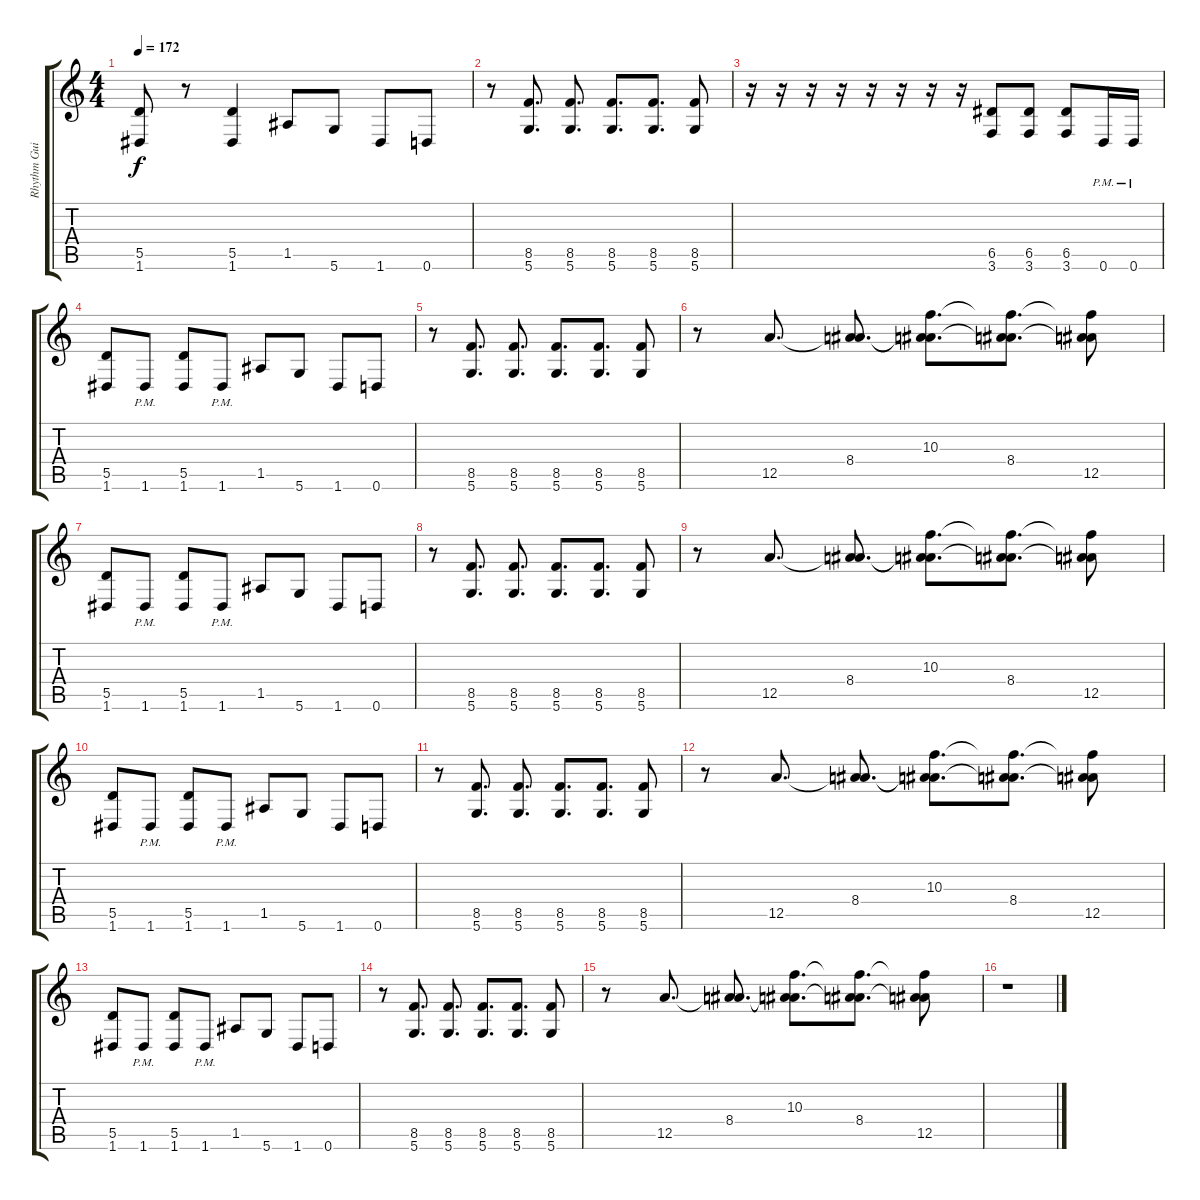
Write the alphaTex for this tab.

\track ("Rhythm Guitar 1" "Rhythm Gui") {instrument distortionguitar}
\staff {score tabs}
\tuning (E4 B3 G3 D3 A2 D2) {hide}
\ts (4 4)
\tempo 172
\clef g2
\ks c
(5.5 1.6).8{dy f} r.8 (5.5 1.6).4 1.5.8 5.6.8 1.6.8 0.6.8 |
r.8 (8.5 5.6).8{d} (8.5 5.6).8{d} (8.5 5.6).8{d} (8.5 5.6).8{d} (8.5 5.6).8 |
r.16 r.16 r.16 r.16 r.16 r.16 r.16 r.16 (6.5 3.6).8 (6.5 3.6).8 (6.5 3.6).8 0.6{pm}.16 0.6{pm}.16 |
(5.5 1.6).8 1.6{pm}.8 (5.5 1.6).8 1.6{pm}.8 1.5.8 5.6.8 1.6.8 0.6.8 |
r.8 (8.5 5.6).8{d} (8.5 5.6).8{d} (8.5 5.6).8{d} (8.5 5.6).8{d} (8.5 5.6).8 |
r.8 12.5.8{d} (8.4 12.5{t}).8{d} (10.3 8.4{t} 12.5{t}).8{d} (10.3{t} 8.4 12.5{t}).8{d} (10.3{t} 8.4{t} 12.5).8 |
(5.5 1.6).8 1.6{pm}.8 (5.5 1.6).8 1.6{pm}.8 1.5.8 5.6.8 1.6.8 0.6.8 |
r.8 (8.5 5.6).8{d} (8.5 5.6).8{d} (8.5 5.6).8{d} (8.5 5.6).8{d} (8.5 5.6).8 |
r.8 12.5.8{d} (8.4 12.5{t}).8{d} (10.3 8.4{t} 12.5{t}).8{d} (10.3{t} 8.4 12.5{t}).8{d} (10.3{t} 8.4{t} 12.5).8 |
(5.5 1.6).8 1.6{pm}.8 (5.5 1.6).8 1.6{pm}.8 1.5.8 5.6.8 1.6.8 0.6.8 |
r.8 (8.5 5.6).8{d} (8.5 5.6).8{d} (8.5 5.6).8{d} (8.5 5.6).8{d} (8.5 5.6).8 |
r.8 12.5.8{d} (8.4 12.5{t}).8{d} (10.3 8.4{t} 12.5{t}).8{d} (10.3{t} 8.4 12.5{t}).8{d} (10.3{t} 8.4{t} 12.5).8 |
(5.5 1.6).8 1.6{pm}.8 (5.5 1.6).8 1.6{pm}.8 1.5.8 5.6.8 1.6.8 0.6.8 |
r.8 (8.5 5.6).8{d} (8.5 5.6).8{d} (8.5 5.6).8{d} (8.5 5.6).8{d} (8.5 5.6).8 |
r.8 12.5.8{d} (8.4 12.5{t}).8{d} (10.3 8.4{t} 12.5{t}).8{d} (10.3{t} 8.4 12.5{t}).8{d} (10.3{t} 8.4{t} 12.5).8 |
r.1
